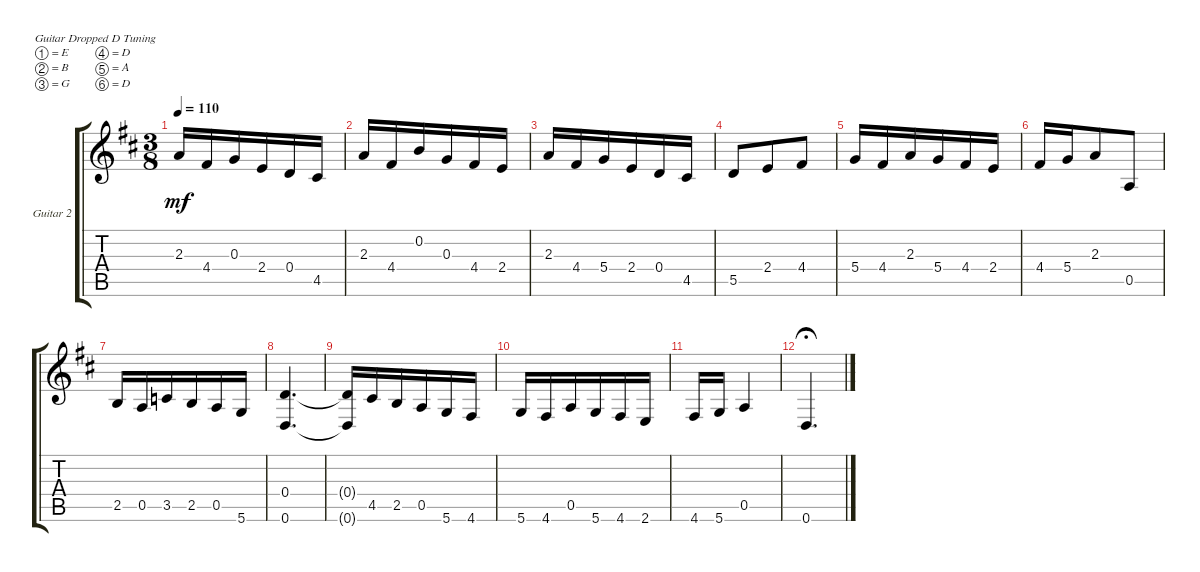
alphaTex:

\bracketExtendMode groupsimilarinstruments
\firstSystemTrackNameOrientation horizontal
\otherSystemsTrackNameOrientation horizontal
\track ("Guitar 2" "Guitar 2") {instrument acousticguitarnylon}
\staff {score tabs}
\tuning (E4 B3 G3 D3 A2 D2)
\ts (3 8)
\tempo 110
\clef g2
\ks d
2.3.16{dy mf} 4.4.16 0.3.16 2.4.16 0.4.16 4.5.16 |
2.3.16 4.4.16 0.2.16 0.3.16 4.4.16 2.4.16 |
2.3.16 4.4.16 5.4.16 2.4.16 0.4.16 4.5.16 |
5.5.8 2.4.8 4.4.8 |
5.4.16 4.4.16 2.3.16 5.4.16 4.4.16 2.4.16 |
4.4.16 5.4.16 2.3.8 0.5.8 |
2.5.16 0.5.16 3.5.16 2.5.16 0.5.16 5.6.16 |
(0.6 0.4).4{d} |
(0.4{t} 0.6{t}).16 4.5.16 2.5.16 0.5.16 5.6.16 4.6.16 |
5.6.16 4.6.16 0.5.16 5.6.16 4.6.16 2.6.16 |
4.6.16 5.6.16 0.5.4 |
0.6.4{d fermata (medium 0.4)}
